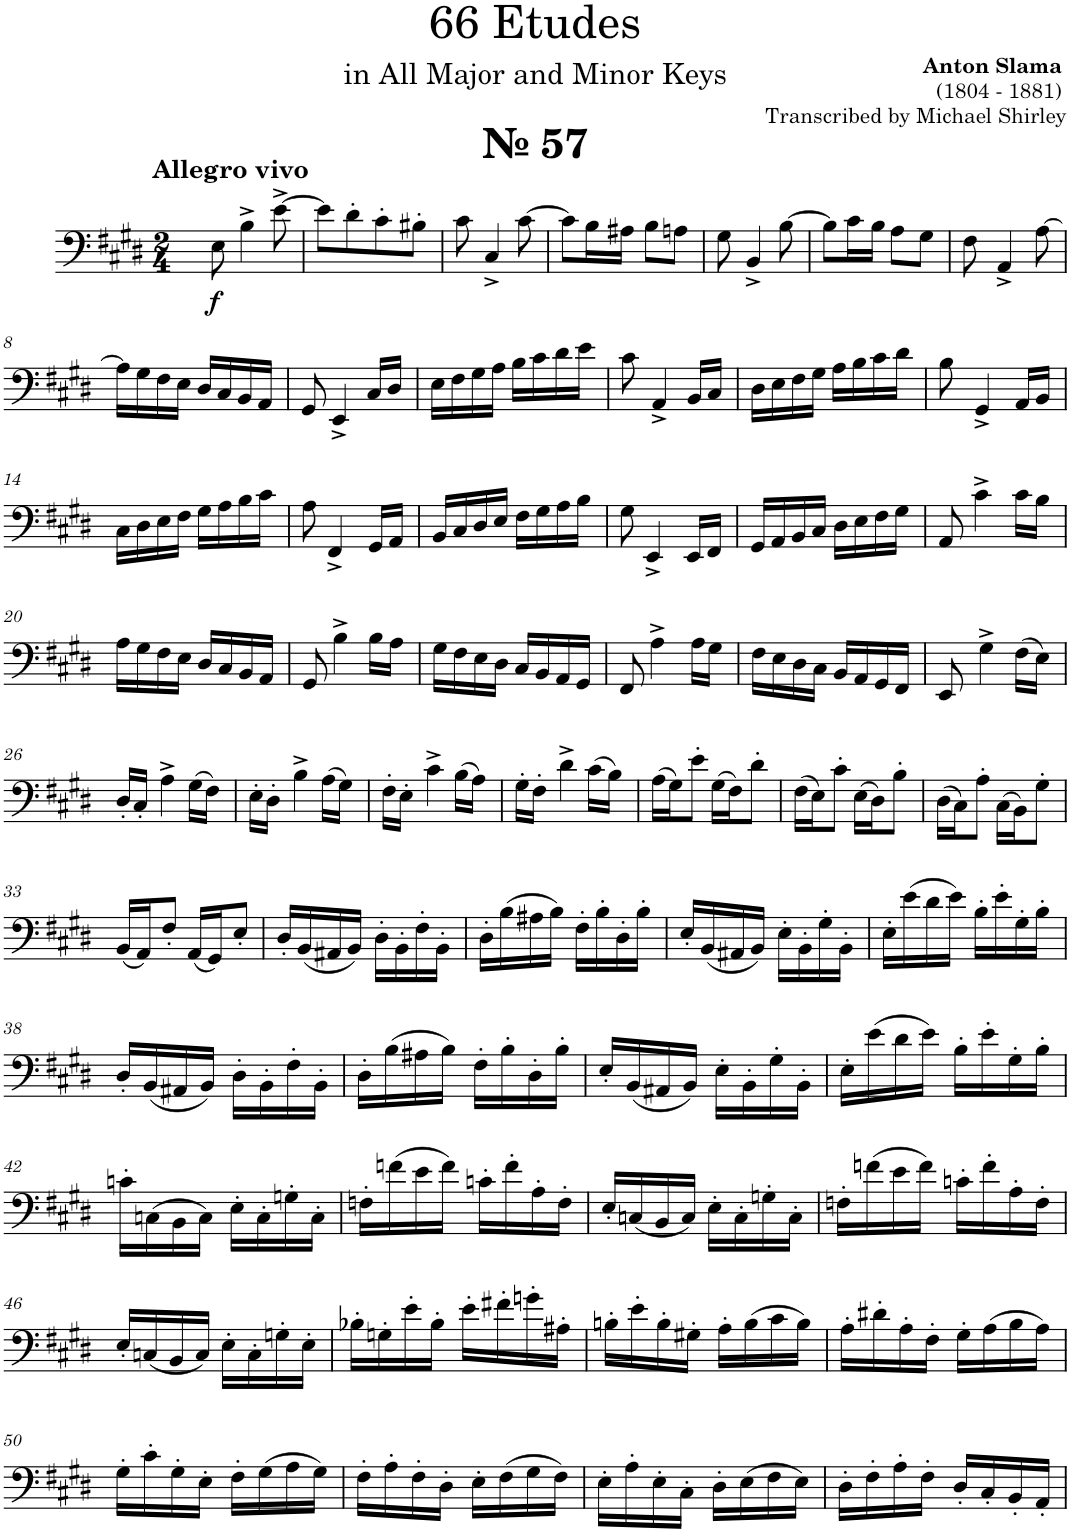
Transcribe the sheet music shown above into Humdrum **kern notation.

**kern	**dynam
*part1	*part1
*staff1	*staff1
*I"Trombone	*
*I'Tbn.	*
*clefF4	*
*k[f#c#g#d#]	*
*M2/4	*
=1	=1
!LO:TX:a:B:t=№ 57	!
!LO:TX:a:B:t=Allegro vivo	!
!	!LO:DY:b
8E\	f
4B^\	.
[>8e^\	.
=2	=2
8e\L]	.
8d#'\	.
8c#'\	.
8B#X'\J	.
=3	=3
8c#\	.
4C#^/	.
[>8c#\	.
=4	=4
8c#\L]	.
16B\L	.
16A#X\JJ	.
8B\L	.
8An\J	.
=5	=5
8G#\	.
4BB^/	.
[>8B\	.
=6	=6
8B\L]	.
16c#\L	.
16B\JJ	.
8A\L	.
8G#\J	.
=7	=7
8F#\	.
4AA^/	.
[>8A\	.
!!LO:LB:g=z
=8	=8
16A\LL]	.
16G#\	.
16F#\	.
16E\JJ	.
16D#/LL	.
16C#/	.
16BB/	.
16AA/JJ	.
=9	=9
8GG#/	.
4EE^/	.
16C#/LL	.
16D#/JJ	.
=10	=10
16E\LL	.
16F#\	.
16G#\	.
16A\JJ	.
16B\LL	.
16c#\	.
16d#\	.
16e\JJ	.
=11	=11
8c#\	.
4AA^/	.
16BB/LL	.
16C#/JJ	.
=12	=12
16D#\LL	.
16E\	.
16F#\	.
16G#\JJ	.
16A\LL	.
16B\	.
16c#\	.
16d#\JJ	.
=13	=13
8B\	.
4GG#^/	.
16AA/LL	.
16BB/JJ	.
!!LO:LB:g=z
=14	=14
16C#\LL	.
16D#\	.
16E\	.
16F#\JJ	.
16G#\LL	.
16A\	.
16B\	.
16c#\JJ	.
=15	=15
8A\	.
4FF#^/	.
16GG#/LL	.
16AA/JJ	.
=16	=16
16BB/LL	.
16C#/	.
16D#/	.
16E/JJ	.
16F#\LL	.
16G#\	.
16A\	.
16B\JJ	.
=17	=17
8G#\	.
4EE^/	.
16EE/LL	.
16FF#/JJ	.
=18	=18
16GG#/LL	.
16AA/	.
16BB/	.
16C#/JJ	.
16D#\LL	.
16E\	.
16F#\	.
16G#\JJ	.
=19	=19
8AA/	.
4c#^\	.
16c#\LL	.
16B\JJ	.
!!LO:LB:g=z
=20	=20
16A\LL	.
16G#\	.
16F#\	.
16E\JJ	.
16D#/LL	.
16C#/	.
16BB/	.
16AA/JJ	.
=21	=21
8GG#/	.
4B^\	.
16B\LL	.
16A\JJ	.
=22	=22
16G#\LL	.
16F#\	.
16E\	.
16D#\JJ	.
16C#/LL	.
16BB/	.
16AA/	.
16GG#/JJ	.
=23	=23
8FF#/	.
4A^\	.
16A\LL	.
16G#\JJ	.
=24	=24
16F#\LL	.
16E\	.
16D#\	.
16C#\JJ	.
16BB/LL	.
16AA/	.
16GG#/	.
16FF#/JJ	.
=25	=25
8EE/	.
4G#^\	.
(>16F#\LL	.
16E\JJ)	.
!!LO:LB:g=z
=26	=26
16D#'/LL	.
16C#'/JJ	.
4A^\	.
(16G#\LL	.
16F#\JJ)	.
=27	=27
16E'\LL	.
16D#'\JJ	.
4B^\	.
(>16A\LL	.
16G#\JJ)	.
=28	=28
16F#'\LL	.
16E'\JJ	.
4c#^\	.
(>16B\LL	.
16A\JJ)	.
=29	=29
16G#'\LL	.
16F#'\JJ	.
4d#^\	.
(>16c#\LL	.
16B\JJ)	.
=30	=30
(>16A\LL	.
16G#\J)	.
8e'\J	.
(>16G#\LL	.
16F#\J)	.
8d#'\J	.
=31	=31
(>16F#\LL	.
16E\J)	.
8c#'\J	.
(16E\LL	.
16D#\J)	.
8B'\J	.
=32	=32
(>16D#\LL	.
16C#\J)	.
8A'\J	.
(>16C#\LL	.
16BB\J)	.
8G#'\J	.
!!LO:LB:g=z
=33	=33
(<16BB/LL	.
16AA/J)	.
8F#'/J	.
(<16AA/LL	.
16GG#/J)	.
8E'/J	.
=34	=34
16D#'/LL	.
(<16BB/	.
16AA#X/	.
16BB/JJ)	.
16D#'\LL	.
16BB'\	.
16F#'\	.
16BB'\JJ	.
=35	=35
16D#'\LL	.
(>16B\	.
16A#X\	.
16B\JJ)	.
16F#'\LL	.
16B'\	.
16D#'\	.
16B'\JJ	.
=36	=36
16E'/LL	.
(<16BB/	.
16AA#X/	.
16BB/JJ)	.
16E'\LL	.
16BB'\	.
16G#'\	.
16BB'\JJ	.
=37	=37
16E'\LL	.
(>16e\	.
16d#\	.
16e\JJ)	.
16B'\LL	.
16e'\	.
16G#'\	.
16B'\JJ	.
!!LO:LB:g=z
=38	=38
16D#'/LL	.
(16BB/	.
16AA#X/	.
16BB/JJ)	.
16D#'\LL	.
16BB'\	.
16F#'\	.
16BB'\JJ	.
=39	=39
16D#'\LL	.
(>16B\	.
16A#X\	.
16B\JJ)	.
16F#'\LL	.
16B'\	.
16D#'\	.
16B'\JJ	.
=40	=40
16E'/LL	.
(<16BB/	.
16AA#X/	.
16BB/JJ)	.
16E'\LL	.
16BB'\	.
16G#'\	.
16BB'\JJ	.
=41	=41
16E'\LL	.
(>16e\	.
16d#\	.
16e\JJ)	.
16B'\LL	.
16e'\	.
16G#'\	.
16B'\JJ	.
!!LO:LB:g=z
=42	=42
16cn'\LL	.
(>16Cn\	.
16BB\	.
16C\JJ)	.
16E'\LL	.
16C'\	.
16Gn'\	.
16C'\JJ	.
=43	=43
16Fn'\LL	.
(>16fn\	.
16e\	.
16f\JJ)	.
16cn'\LL	.
16f'\	.
16A'\	.
16F'\JJ	.
=44	=44
16E'/LL	.
(<16Cn/	.
16BB/	.
16C/JJ)	.
16E'\LL	.
16C'\	.
16Gn'\	.
16C'\JJ	.
=45	=45
16Fn'\LL	.
(>16fn\	.
16e\	.
16f\JJ)	.
16cn'\LL	.
16f'\	.
16A'\	.
16F'\JJ	.
!!LO:LB:g=z
=46	=46
16E'/LL	.
(<16Cn/	.
16BB/	.
16C/JJ)	.
16E'\LL	.
16C'\	.
16Gn'\	.
16E'\JJ	.
=47	=47
16B-X'\LL	.
16Gn'\	.
16e'\	.
16B-'\JJ	.
16e'\LL	.
16f#X'\	.
16gn'\	.
16A#X'\JJ	.
=48	=48
16Bn'\LL	.
16e'\	.
16B'\	.
16G#X'\JJ	.
16A'\LL	.
(>16B\	.
16c#\	.
16B\JJ)	.
=49	=49
16A'\LL	.
16d#X'\	.
16A'\	.
16F#'\JJ	.
16G#'\LL	.
(>16A\	.
16B\	.
16A\JJ)	.
!!LO:LB:g=z
=50	=50
16G#'\LL	.
16c#'\	.
16G#'\	.
16E'\JJ	.
16F#'\LL	.
(>16G#\	.
16A\	.
16G#\JJ)	.
=51	=51
16F#'\LL	.
16A'\	.
16F#'\	.
16D#'\JJ	.
16E'\LL	.
(>16F#\	.
16G#\	.
16F#\JJ)	.
=52	=52
16E'\LL	.
16A'\	.
16E'\	.
16C#'\JJ	.
16D#'\LL	.
(>16E\	.
16F#\	.
16E\JJ)	.
=53	=53
16D#'\LL	.
16F#'\	.
16A'\	.
16F#'\JJ	.
16D#'/LL	.
16C#'/	.
16BB'/	.
16AA'/JJ	.
=	=
*-	*-
